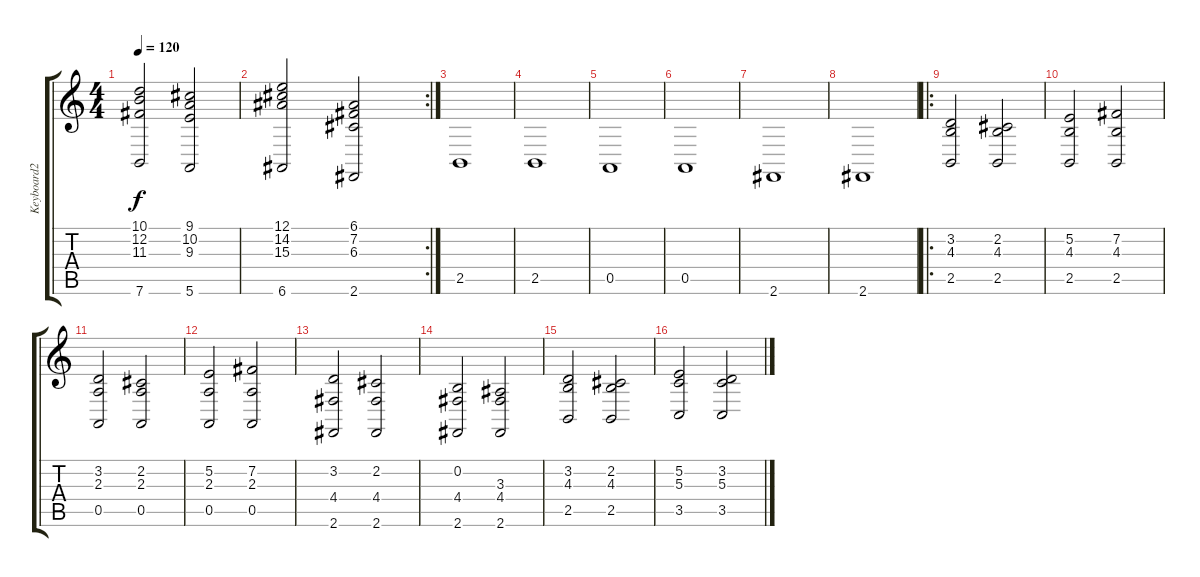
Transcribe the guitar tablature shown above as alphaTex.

\track ("Keyboard2" "Keyboard2") {instrument stringensemble1}
\staff {score tabs}
\tuning (E4 B3 G3 D3 A2 E2) {hide}
\ts (4 4)
\tempo 120
\clef g2
\ks c
(10.1 12.2 11.3 7.6).2{dy f} (9.1 10.2 9.3 5.6).2 |
\rc 2
(12.1 14.2 15.3 6.6).2 (6.1 7.2 6.3 2.6).2 |
2.5.1 |
2.5.1 |
0.5.1 |
0.5.1 |
2.6.1 |
2.6.1 |
\ro
(3.2 4.3 2.5).2 (2.2 4.3 2.5).2 |
(5.2 4.3 2.5).2 (7.2 4.3 2.5).2 |
(3.2 2.3 0.5).2 (2.2 2.3 0.5).2 |
(5.2 2.3 0.5).2 (7.2 2.3 0.5).2 |
(3.2 4.4 2.6).2 (2.2 4.4 2.6).2 |
(0.2 4.4 2.6).2 (3.3 4.4 2.6).2 |
(3.2 4.3 2.5).2 (2.2 4.3 2.5).2 |
(5.2 5.3 3.5).2 (3.2 5.3 3.5).2
